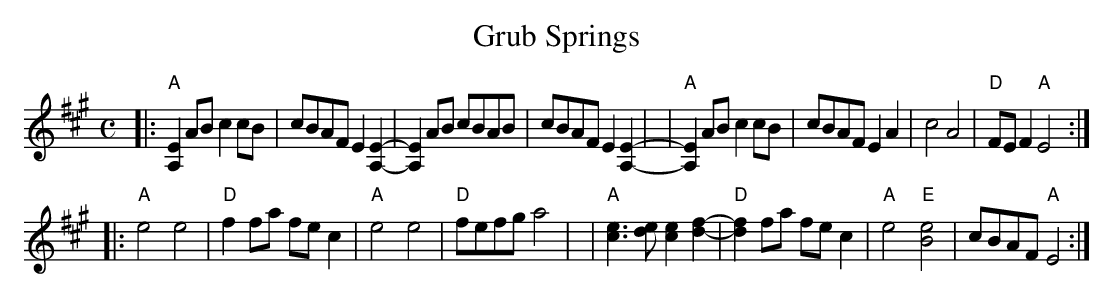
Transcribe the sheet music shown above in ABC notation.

X:1
T: Grub Springs
M: C
L: 1/8
K: A
|: "A"[A,2E2] AB c2 cB | cBAF E2 [A,2-E2-]|[A,2E2] AB cBAB | cBAF E2 [A,2-E2-] |\
|  "A"[A,2E2] AB c2 cB | cBAF E2 A2 | c4 A4 | "D"FE F2 "A"E4 :|
|: "A"e4 e4 | "D"f2 fa fe c2 | "A"e4 e4 | "D"fefg a4 |\
|  "A"[c3e3] [de] [c2e2] [d2-f2-]|"D"[d2f2] fa fe c2 | "A"e4 "E"[B4e4] | cBAF "A"E4 :|
